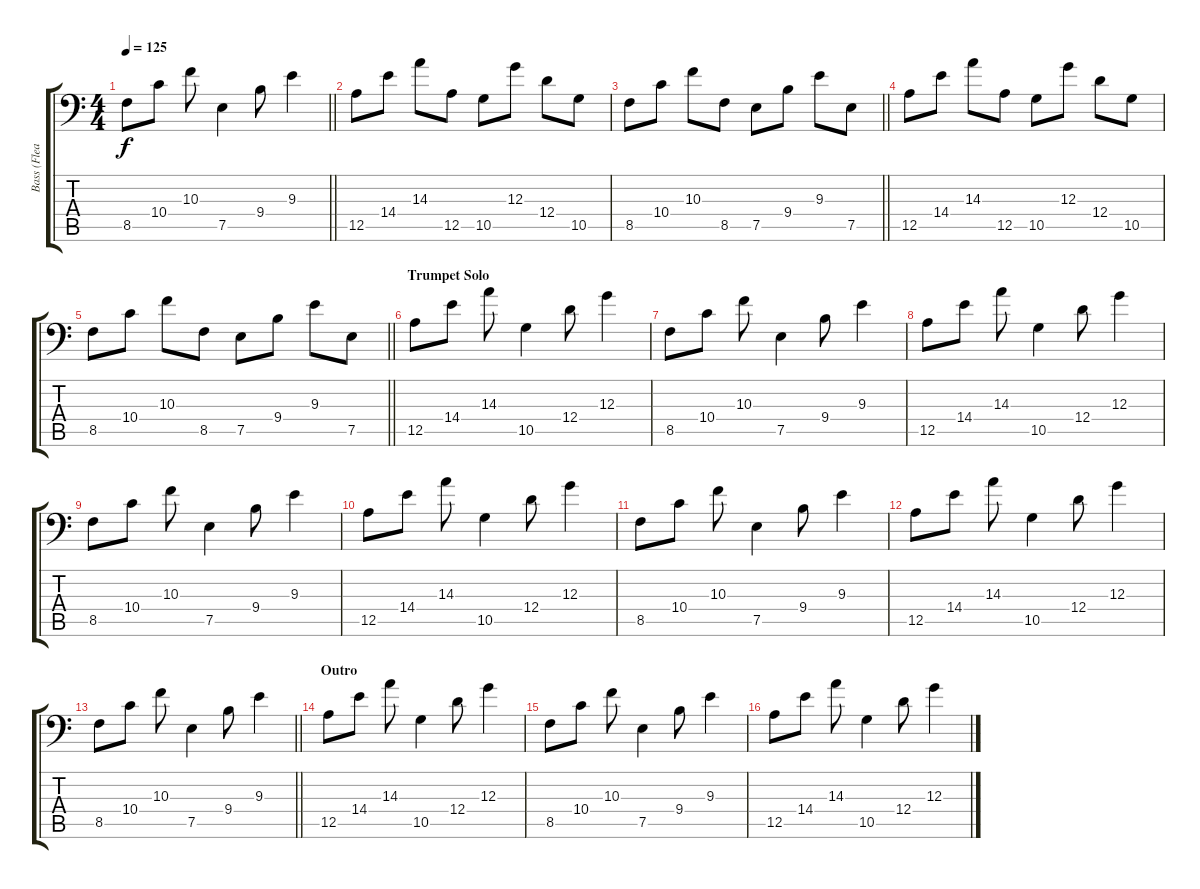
\track ("Bass (Flea)" "Bass (Flea") {instrument electricbassfinger}
\staff {score tabs}
\tuning (E3 B2 G2 D2 A1 E1) {hide}
\ts (4 4)
\tempo 125
\clef f4
\barLineRight lightlight
\ks c
8.5.8{dy f} 10.4.8 10.3.8 7.5.4 9.4.8 9.3.4 |
12.5.8 14.4.8 14.3.8 12.5.8 10.5.8 12.3.8 12.4.8 10.5.8 |
\barLineRight lightlight
8.5.8 10.4.8 10.3.8 8.5.8 7.5.8 9.4.8 9.3.8 7.5.8 |
12.5.8 14.4.8 14.3.8 12.5.8 10.5.8 12.3.8 12.4.8 10.5.8 |
\barLineRight lightlight
8.5.8 10.4.8 10.3.8 8.5.8 7.5.8 9.4.8 9.3.8 7.5.8 |
\section ("" "Trumpet Solo")
12.5.8 14.4.8 14.3.8 10.5.4 12.4.8 12.3.4 |
8.5.8 10.4.8 10.3.8 7.5.4 9.4.8 9.3.4 |
12.5.8 14.4.8 14.3.8 10.5.4 12.4.8 12.3.4 |
8.5.8 10.4.8 10.3.8 7.5.4 9.4.8 9.3.4 |
12.5.8 14.4.8 14.3.8 10.5.4 12.4.8 12.3.4 |
8.5.8 10.4.8 10.3.8 7.5.4 9.4.8 9.3.4 |
12.5.8 14.4.8 14.3.8 10.5.4 12.4.8 12.3.4 |
\barLineRight lightlight
8.5.8 10.4.8 10.3.8 7.5.4 9.4.8 9.3.4 |
\section ("" "Outro")
12.5.8 14.4.8 14.3.8 10.5.4 12.4.8 12.3.4 |
8.5.8 10.4.8 10.3.8 7.5.4 9.4.8 9.3.4 |
12.5.8 14.4.8 14.3.8 10.5.4 12.4.8 12.3.4
